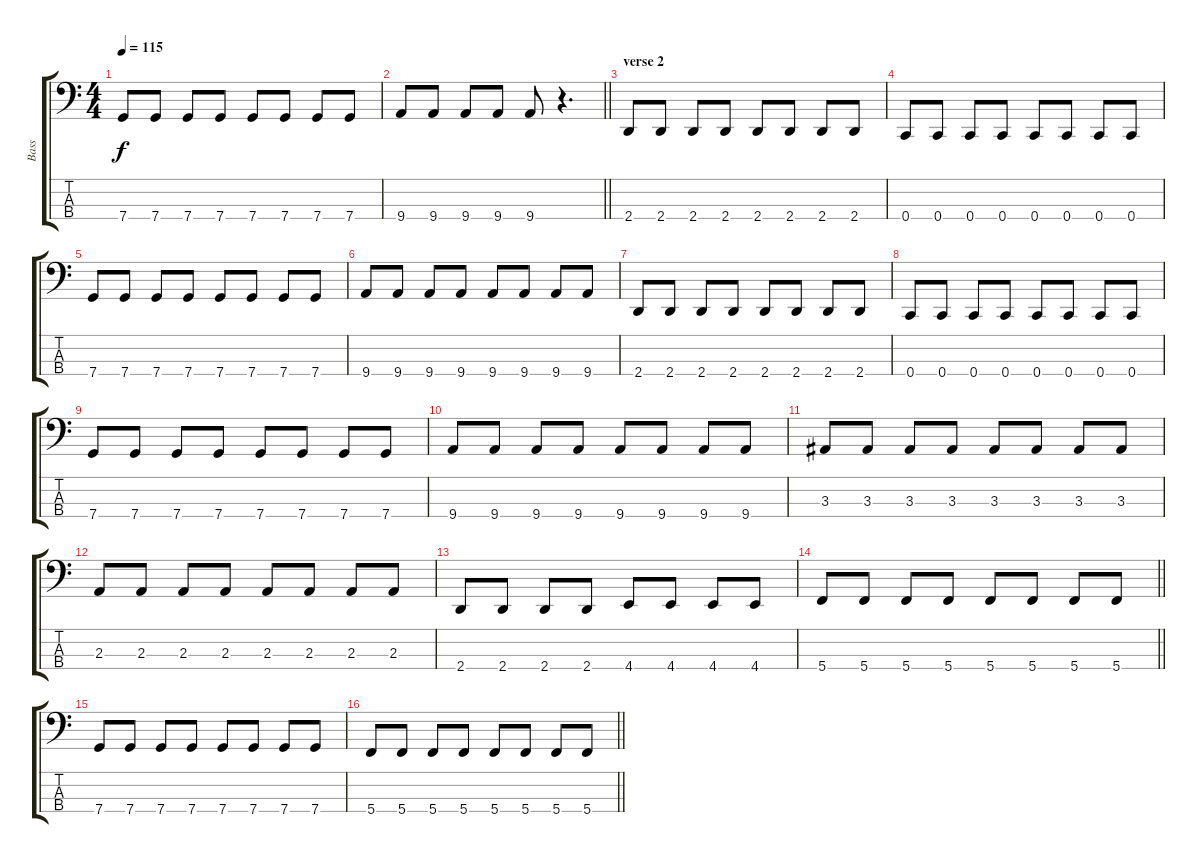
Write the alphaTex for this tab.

\track ("Bass" "Bass") {instrument electricbassfinger}
\staff {score tabs}
\tuning (F2 C2 G1 C1) {hide}
\ts (4 4)
\tempo 115
\clef f4
\ks c
7.4.8{dy f} 7.4.8 7.4.8 7.4.8 7.4.8 7.4.8 7.4.8 7.4.8 |
\barLineRight lightlight
9.4.8 9.4.8 9.4.8 9.4.8 9.4.8 r.4{d} |
\section ("" "verse 2")
2.4.8 2.4.8 2.4.8 2.4.8 2.4.8 2.4.8 2.4.8 2.4.8 |
0.4.8 0.4.8 0.4.8 0.4.8 0.4.8 0.4.8 0.4.8 0.4.8 |
7.4.8 7.4.8 7.4.8 7.4.8 7.4.8 7.4.8 7.4.8 7.4.8 |
9.4.8 9.4.8 9.4.8 9.4.8 9.4.8 9.4.8 9.4.8 9.4.8 |
2.4.8 2.4.8 2.4.8 2.4.8 2.4.8 2.4.8 2.4.8 2.4.8 |
0.4.8 0.4.8 0.4.8 0.4.8 0.4.8 0.4.8 0.4.8 0.4.8 |
7.4.8 7.4.8 7.4.8 7.4.8 7.4.8 7.4.8 7.4.8 7.4.8 |
9.4.8 9.4.8 9.4.8 9.4.8 9.4.8 9.4.8 9.4.8 9.4.8 |
3.3.8 3.3.8 3.3.8 3.3.8 3.3.8 3.3.8 3.3.8 3.3.8 |
2.3.8 2.3.8 2.3.8 2.3.8 2.3.8 2.3.8 2.3.8 2.3.8 |
2.4.8 2.4.8 2.4.8 2.4.8 4.4.8 4.4.8 4.4.8 4.4.8 |
\barLineRight lightlight
5.4.8 5.4.8 5.4.8 5.4.8 5.4.8 5.4.8 5.4.8 5.4.8 |
7.4.8 7.4.8 7.4.8 7.4.8 7.4.8 7.4.8 7.4.8 7.4.8 |
\barLineRight lightlight
5.4.8 5.4.8 5.4.8 5.4.8 5.4.8 5.4.8 5.4.8 5.4.8
